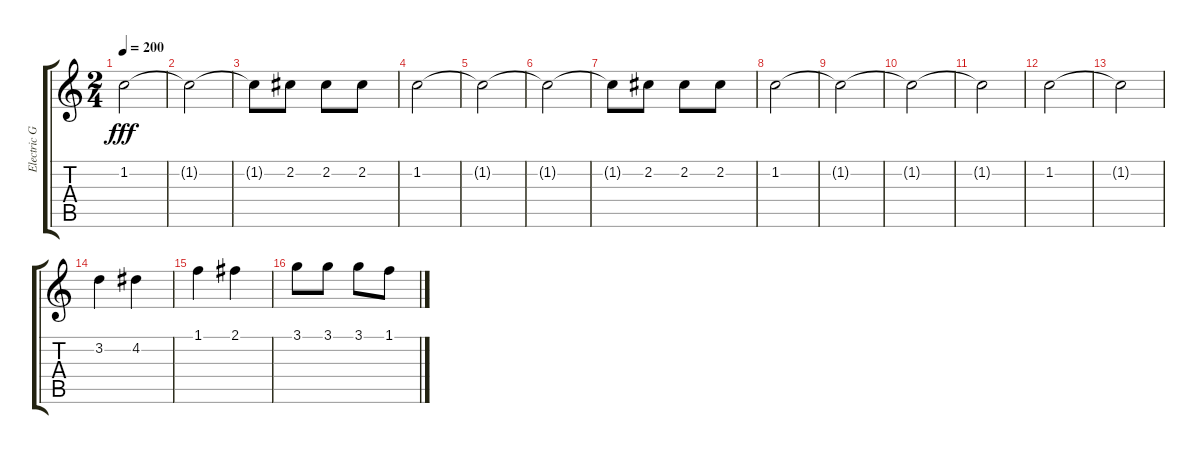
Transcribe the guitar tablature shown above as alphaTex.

\track ("Electric Guitar 3" "Electric G") {instrument distortionguitar}
\staff {score tabs}
\tuning (E4 B3 G3 D3 A2 E2) {hide}
\ts (2 4)
\tempo 200
\clef g2
\ks c
1.2.2{dy fff} |
1.2{t}.2 |
1.2{t}.8 2.2.8 2.2.8 2.2.8 |
1.2.2 |
1.2{t}.2 |
1.2{t}.2 |
1.2{t}.8 2.2.8 2.2.8 2.2.8 |
1.2.2 |
1.2{t}.2 |
1.2{t}.2 |
1.2{t}.2 |
1.2.2 |
1.2{t}.2 |
3.2.4 4.2.4 |
1.1.4 2.1.4 |
3.1.8 3.1.8 3.1.8 1.1.8
